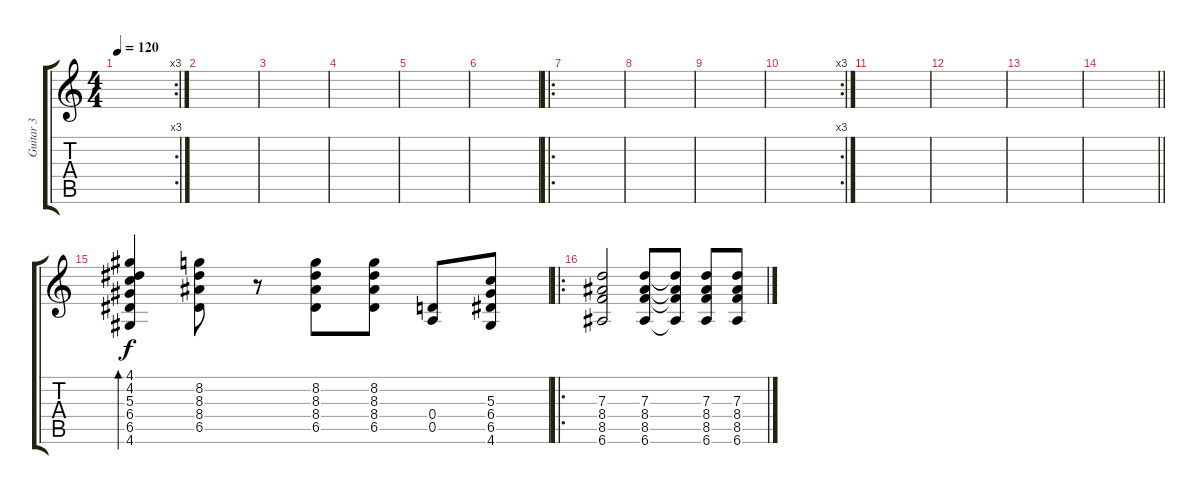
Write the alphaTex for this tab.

\track ("Guitar 3" "Guitar 3") {instrument distortionguitar}
\staff {score tabs}
\tuning (E4 B3 G3 D3 A2 E2) {hide}
\rc 3
\ts (4 4)
\tempo 120
\clef g2
\ks c
|
|
|
|
|
|
\ro
|
|
|
\rc 3
|
|
|
|
\barLineRight lightlight
|
(4.1 4.2 5.3 6.4 6.5 4.6).4{bd 120} (8.2 8.3 8.4 6.5).8 r.8 (8.2 8.3 8.4 6.5).8 (8.2 8.3 8.4 6.5).8 (0.4 0.5).8 (5.3 6.4 6.5 4.6).8 |
\ro
(7.3 8.4 8.5 6.6).2 (7.3 8.4 8.5 6.6).8 (7.3{t} 8.4{t} 8.5{t} 6.6{t}).8 (7.3 8.4 8.5 6.6).8 (7.3 8.4 8.5 6.6).8
